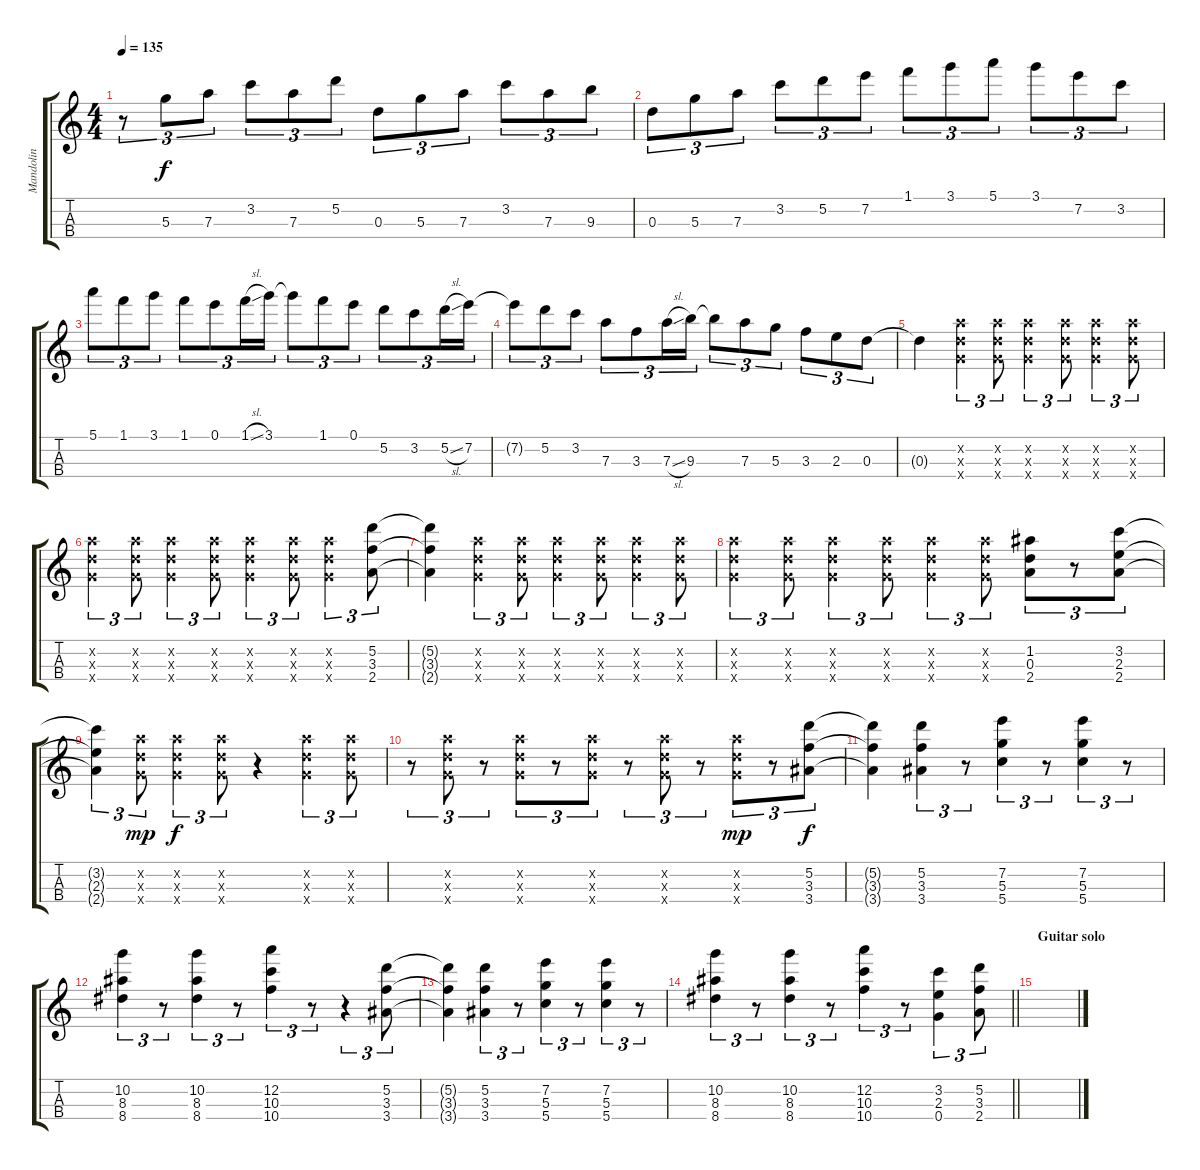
\track ("Mandolin" "Mandolin") {instrument banjo}
\staff {score tabs}
\tuning (E5 A4 D4 G3) {hide}
\displaytranspose 12
\ts (4 4)
\tempo 135
\clef g2
\ks c
r.8{tu (3 2) dy f} 5.3.8{tu (3 2)} 7.3.8{tu (3 2)} 3.2.8{tu (3 2)} 7.3.8{tu (3 2)} 5.2.8{tu (3 2)} 0.3.8{tu (3 2)} 5.3.8{tu (3 2)} 7.3.8{tu (3 2)} 3.2.8{tu (3 2)} 7.3.8{tu (3 2)} 9.3.8{tu (3 2)} |
0.3.8{tu (3 2)} 5.3.8{tu (3 2)} 7.3.8{tu (3 2)} 3.2.8{tu (3 2)} 5.2.8{tu (3 2)} 7.2.8{tu (3 2)} 1.1.8{tu (3 2)} 3.1.8{tu (3 2)} 5.1.8{tu (3 2)} 3.1.8{tu (3 2)} 7.2.8{tu (3 2)} 3.2.8{tu (3 2)} |
5.1.8{tu (3 2)} 1.1.8{tu (3 2)} 3.1.8{tu (3 2)} 1.1.8{tu (3 2)} 0.1.8{tu (3 2)} 1.1{sl}.16{tu (3 2)} 3.1.16{tu (3 2)} 3.1{t}.8{tu (3 2)} 1.1.8{tu (3 2)} 0.1.8{tu (3 2)} 5.2.8{tu (3 2)} 3.2.8{tu (3 2)} 5.2{sl}.16{tu (3 2)} 7.2.16{tu (3 2)} |
7.2{t}.8{tu (3 2)} 5.2.8{tu (3 2)} 3.2.8{tu (3 2)} 7.3.8{tu (3 2)} 3.3.8{tu (3 2)} 7.3{sl}.16{tu (3 2)} 9.3.16{tu (3 2)} 9.3{t}.8{tu (3 2)} 7.3.8{tu (3 2)} 5.3.8{tu (3 2)} 3.3.8{tu (3 2)} 2.3.8{tu (3 2)} 0.3.8{tu (3 2)} |
0.3{t}.4 (0.2{x} 0.3{x} 0.4{x}).4{tu (3 2)} (0.2{x} 0.3{x} 0.4{x}).8{tu (3 2)} (0.2{x} 0.3{x} 0.4{x}).4{tu (3 2)} (0.2{x} 0.3{x} 0.4{x}).8{tu (3 2)} (0.2{x} 0.3{x} 0.4{x}).4{tu (3 2)} (0.2{x} 0.3{x} 0.4{x}).8{tu (3 2)} |
(0.2{x} 0.3{x} 0.4{x}).4{tu (3 2)} (0.2{x} 0.3{x} 0.4{x}).8{tu (3 2)} (0.2{x} 0.3{x} 0.4{x}).4{tu (3 2)} (0.2{x} 0.3{x} 0.4{x}).8{tu (3 2)} (0.2{x} 0.3{x} 0.4{x}).4{tu (3 2)} (0.2{x} 0.3{x} 0.4{x}).8{tu (3 2)} (0.2{x} 0.3{x} 0.4{x}).4{tu (3 2)} (5.2 3.3 2.4).8{tu (3 2)} |
(5.2{t} 3.3{t} 2.4{t}).4 (0.2{x} 0.3{x} 0.4{x}).4{tu (3 2)} (0.2{x} 0.3{x} 0.4{x}).8{tu (3 2)} (0.2{x} 0.3{x} 0.4{x}).4{tu (3 2)} (0.2{x} 0.3{x} 0.4{x}).8{tu (3 2)} (0.2{x} 0.3{x} 0.4{x}).4{tu (3 2)} (0.2{x} 0.3{x} 0.4{x}).8{tu (3 2)} |
(0.2{x} 0.3{x} 0.4{x}).4{tu (3 2)} (0.2{x} 0.3{x} 0.4{x}).8{tu (3 2)} (0.2{x} 0.3{x} 0.4{x}).4{tu (3 2)} (0.2{x} 0.3{x} 0.4{x}).8{tu (3 2)} (0.2{x} 0.3{x} 0.4{x}).4{tu (3 2)} (0.2{x} 0.3{x} 0.4{x}).8{tu (3 2)} (1.2 0.3 2.4).8{tu (3 2)} r.8{tu (3 2)} (3.2 2.3 2.4).8{tu (3 2)} |
(3.2{t} 2.3{t} 2.4{t}).4{tu (3 2)} (0.2{x} 0.3{x} 0.4{x}).8{tu (3 2) dy mp} (0.2{x} 0.3{x} 0.4{x}).4{tu (3 2) dy f} (0.2{x} 0.3{x} 0.4{x}).8{tu (3 2)} r.4 (0.2{x} 0.3{x} 0.4{x}).4{tu (3 2)} (0.2{x} 0.3{x} 0.4{x}).8{tu (3 2)} |
r.8{tu (3 2)} (0.2{x} 0.3{x} 0.4{x}).8{tu (3 2)} r.8{tu (3 2)} (0.2{x} 0.3{x} 0.4{x}).8{tu (3 2)} r.8{tu (3 2)} (0.2{x} 0.3{x} 0.4{x}).8{tu (3 2)} r.8{tu (3 2)} (0.2{x} 0.3{x} 0.4{x}).8{tu (3 2)} r.8{tu (3 2)} (0.2{x} 0.3{x} 0.4{x}).8{tu (3 2) dy mp} r.8{tu (3 2)} (5.2 3.3 3.4).8{tu (3 2) dy f} |
(5.2{t} 3.3{t} 3.4{t}).4 (5.2 3.3 3.4).4{tu (3 2)} r.8{tu (3 2)} (7.2 5.3 5.4).4{tu (3 2)} r.8{tu (3 2)} (7.2 5.3 5.4).4{tu (3 2)} r.8{tu (3 2)} |
(10.2 8.3 8.4).4{tu (3 2)} r.8{tu (3 2)} (10.2 8.3 8.4).4{tu (3 2)} r.8{tu (3 2)} (12.2 10.3 10.4).4{tu (3 2)} r.8{tu (3 2)} r.4{tu (3 2)} (5.2 3.3 3.4).8{tu (3 2)} |
(5.2{t} 3.3{t} 3.4{t}).4 (5.2 3.3 3.4).4{tu (3 2)} r.8{tu (3 2)} (7.2 5.3 5.4).4{tu (3 2)} r.8{tu (3 2)} (7.2 5.3 5.4).4{tu (3 2)} r.8{tu (3 2)} |
\barLineRight lightlight
(10.2 8.3 8.4).4{tu (3 2)} r.8{tu (3 2)} (10.2 8.3 8.4).4{tu (3 2)} r.8{tu (3 2)} (12.2 10.3 10.4).4{tu (3 2)} r.8{tu (3 2)} (3.2 2.3 0.4).4{tu (3 2)} (5.2 3.3 2.4).8{tu (3 2)} |
\section ("" "Guitar solo")
